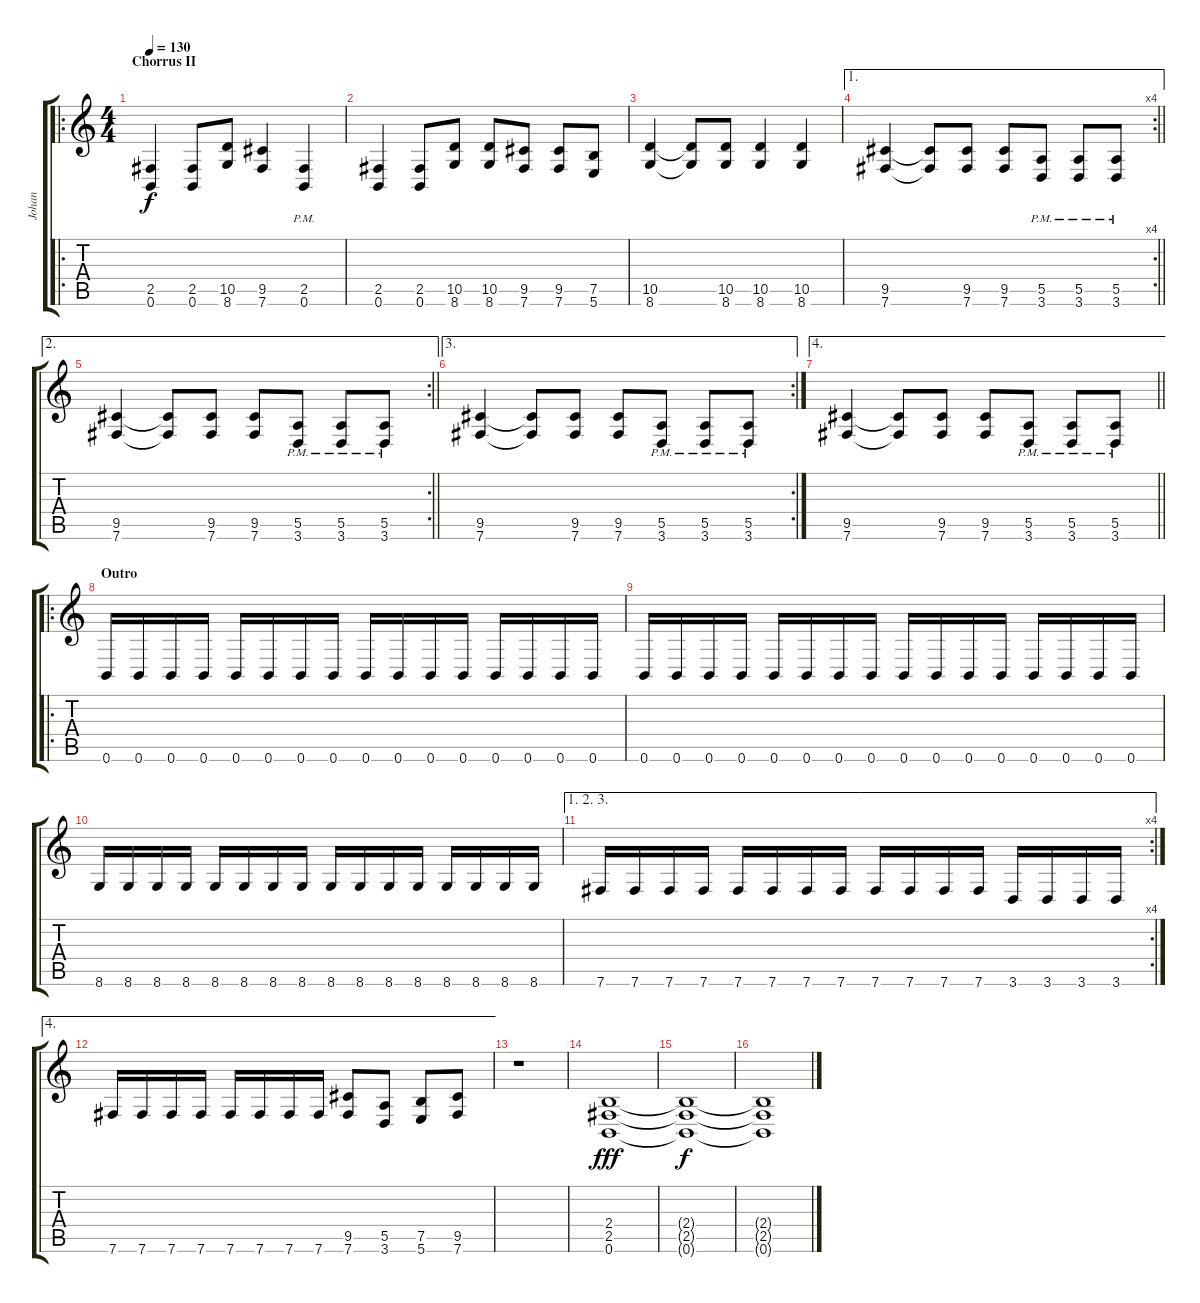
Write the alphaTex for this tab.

\track ("Johan" "Johan") {instrument distortionguitar}
\staff {score tabs}
\tuning (B3 Gb3 D3 A2 E2 B1) {hide}
\ro
\ts (4 4)
\section ("" "Chorrus II")
\tempo 130
\clef g2
\ks c
(2.5 0.6).4{dy f} (2.5 0.6).8 (10.5 8.6).8 (9.5 7.6).4 (2.5{pm} 0.6{pm}).4 |
(2.5 0.6).4 (2.5 0.6).8 (10.5 8.6).8 (10.5 8.6).8 (9.5 7.6).8 (9.5 7.6).8 (7.5 5.6).8 |
(10.5 8.6).4 (10.5{t} 8.6{t}).8 (10.5 8.6).8 (10.5 8.6).4 (10.5 8.6).4 |
\ae 1
\rc 4
\barLineRight lightlight
(9.5 7.6).4 (9.5{t} 7.6{t}).8 (9.5 7.6).8 (9.5 7.6).8 (5.5{pm} 3.6{pm}).8 (5.5{pm} 3.6{pm}).8 (5.5{pm} 3.6{pm}).8 |
\ae 2
\rc 2
\barLineRight lightlight
(9.5 7.6).4 (9.5{t} 7.6{t}).8 (9.5 7.6).8 (9.5 7.6).8 (5.5{pm} 3.6{pm}).8 (5.5{pm} 3.6{pm}).8 (5.5{pm} 3.6{pm}).8 |
\ae 3
\rc 2
(9.5 7.6).4 (9.5{t} 7.6{t}).8 (9.5 7.6).8 (9.5 7.6).8 (5.5{pm} 3.6{pm}).8 (5.5{pm} 3.6{pm}).8 (5.5{pm} 3.6{pm}).8 |
\ae 4
\barLineRight lightlight
(9.5 7.6).4 (9.5{t} 7.6{t}).8 (9.5 7.6).8 (9.5 7.6).8 (5.5{pm} 3.6{pm}).8 (5.5{pm} 3.6{pm}).8 (5.5{pm} 3.6{pm}).8 |
\ro
\section ("" "Outro")
0.6.16 0.6.16 0.6.16 0.6.16 0.6.16 0.6.16 0.6.16 0.6.16 0.6.16 0.6.16 0.6.16 0.6.16 0.6.16 0.6.16 0.6.16 0.6.16 |
0.6.16 0.6.16 0.6.16 0.6.16 0.6.16 0.6.16 0.6.16 0.6.16 0.6.16 0.6.16 0.6.16 0.6.16 0.6.16 0.6.16 0.6.16 0.6.16 |
8.6.16 8.6.16 8.6.16 8.6.16 8.6.16 8.6.16 8.6.16 8.6.16 8.6.16 8.6.16 8.6.16 8.6.16 8.6.16 8.6.16 8.6.16 8.6.16 |
\ae (1 2 3)
\rc 4
7.6.16 7.6.16 7.6.16 7.6.16 7.6.16 7.6.16 7.6.16 7.6.16 7.6.16 7.6.16 7.6.16 7.6.16 3.6.16 3.6.16 3.6.16 3.6.16 |
\ae 4
7.6.16 7.6.16 7.6.16 7.6.16 7.6.16 7.6.16 7.6.16 7.6.16 (9.5 7.6).8 (5.5 3.6).8 (7.5 5.6).8 (9.5 7.6).8 |
r.1 |
(2.4 2.5 0.6).1{dy fff} |
(2.4{t} 2.5{t} 0.6{t}).1{dy f} |
(2.4{t} 2.5{t} 0.6{t}).1
